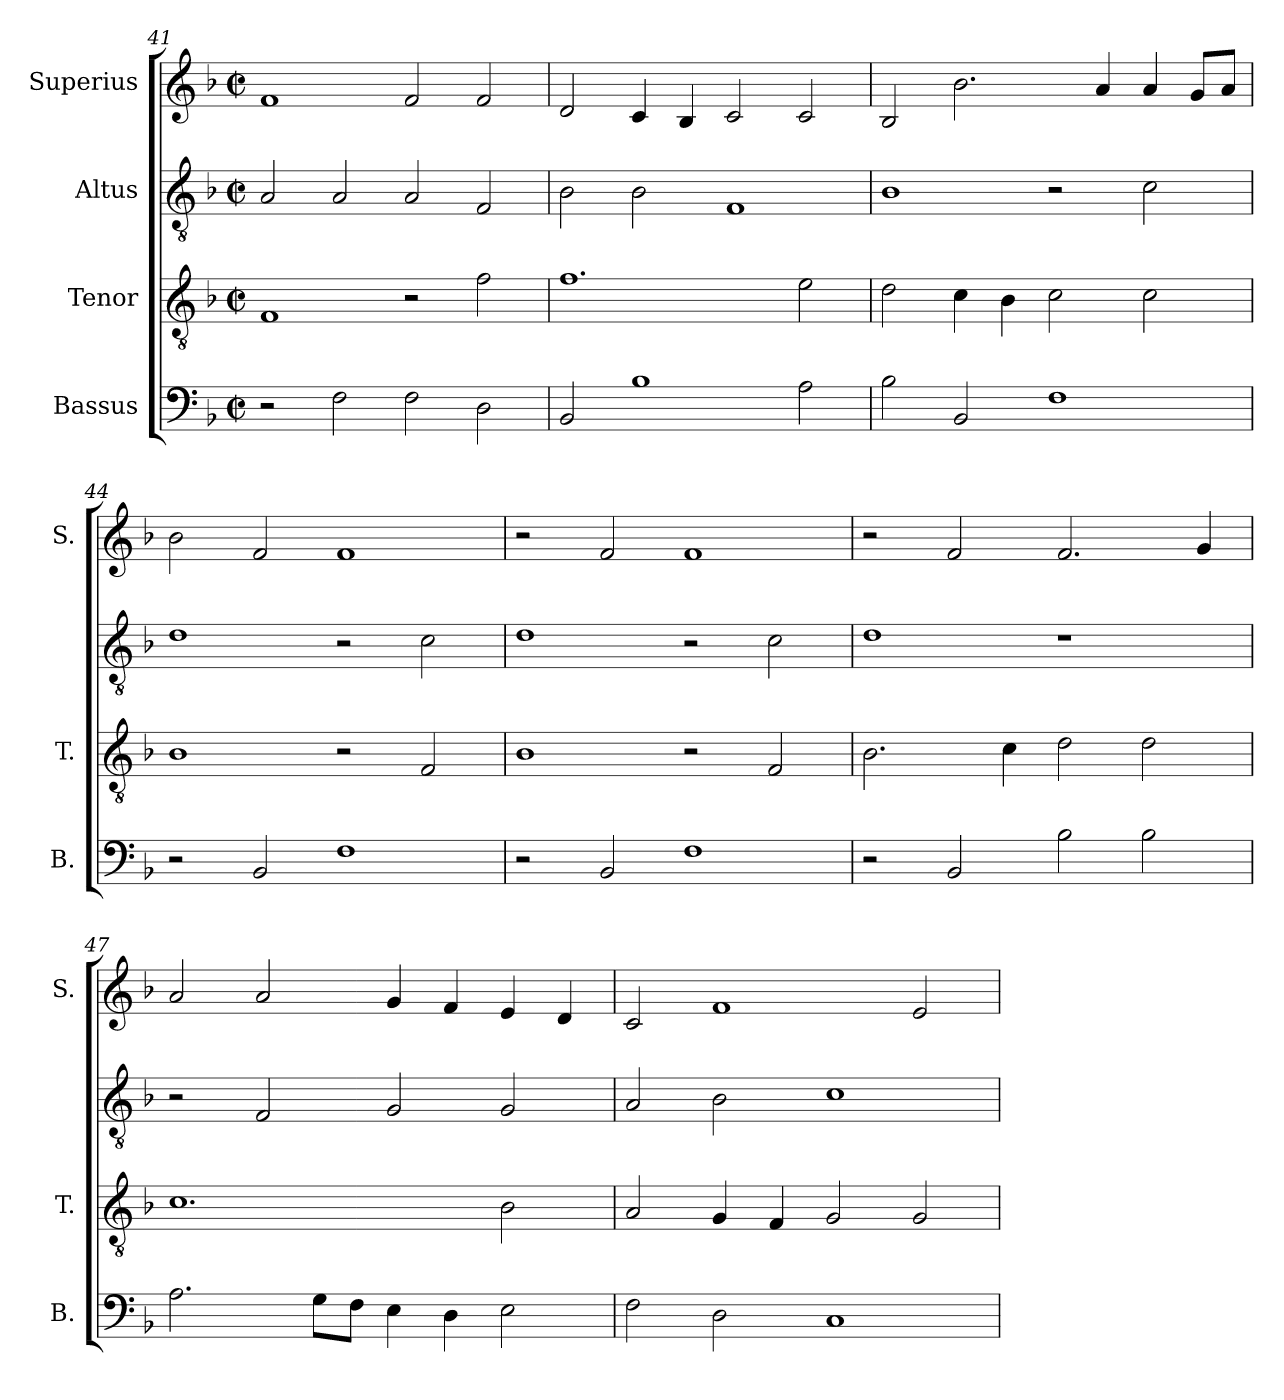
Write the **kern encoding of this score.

**kern	**kern	**kern	**kern
*part4	*part3	*part2	*part1
*staff4	*staff3	*staff2	*staff1
*I"Bassus	*I"Tenor	*I"Altus	*I"Superius
*I'B.	*I'T.	*	*I'S.
*clefF4	*clefGv2	*clefGv2	*clefG2
*	*ITrd7c12	*ITrd7c12	*
*k[b-]	*k[b-]	*k[b-]	*k[b-]
*F:	*F:	*F:	*F:
*M2/2	*M2/2	*M2/2	*M2/2
*met(c|)	*met(c|)	*met(c|)	*met(c|)
=41	=41	=41	=41
2r	1FFi	2AAi/	1fi
2Fi\	.	2AAi/	.
2Fi\	2r	2AAi/	2fi/
2Di\	2Fi\	2FFi/	2fi/
=42	=42	=42	=42
2BB-i/	1.Fi	2BB-i\	2di/
1B-i	.	2BB-i\	4ci/
.	.	.	4B-i/
.	.	1FFi	2ci/
2Ai\	2Ei\	.	2ci/
=43	=43	=43	=43
2B-i\	2Di\	1BB-i	2B-i/
2BB-i/	4Ci\	.	2.b-i\
.	4BB-i\	.	.
1Fi	2Ci\	2r	.
.	.	.	4ai/
.	2Ci\	2Ci\	4ai/
.	.	.	8gi/L
.	.	.	8ai/J
!!LO:LB:g=z
=44	=44	=44	=44
2r	1BB-i	1Di	2b-i\
2BB-i/	.	.	2fi/
1Fi	2r	2r	1fi
.	2FFi/	2Ci\	.
=45	=45	=45	=45
2r	1BB-i	1Di	2r
2BB-i/	.	.	2fi/
1Fi	2r	2r	1fi
.	2FFi/	2Ci\	.
=46	=46	=46	=46
2r	2.BB-i\	1Di	2r
2BB-i/	.	.	2fi/
.	4Ci\	.	.
2B-i\	2Di\	1r	2.fi/
2B-i\	2Di\	.	.
.	.	.	4gi/
=47	=47	=47	=47
2.Ai\	1.Ci	2r	2ai/
.	.	2FFi/	2ai/
8Gi\L	.	.	.
8Fi\J	.	.	.
4Ei\	.	2GGi/	4gi/
4Di\	.	.	4fi/
2Ei\	2BB-i\	2GGi/	4ei/
.	.	.	4di/
=48	=48	=48	=48
2Fi\	2AAi/	2AAi/	2ci/
2Di\	4GGi/	2BB-i\	1fi
.	4FFi/	.	.
1Ci	2GGi/	1Ci	.
.	2GGi/	.	2ei/
=	=	=	=
*-	*-	*-	*-
